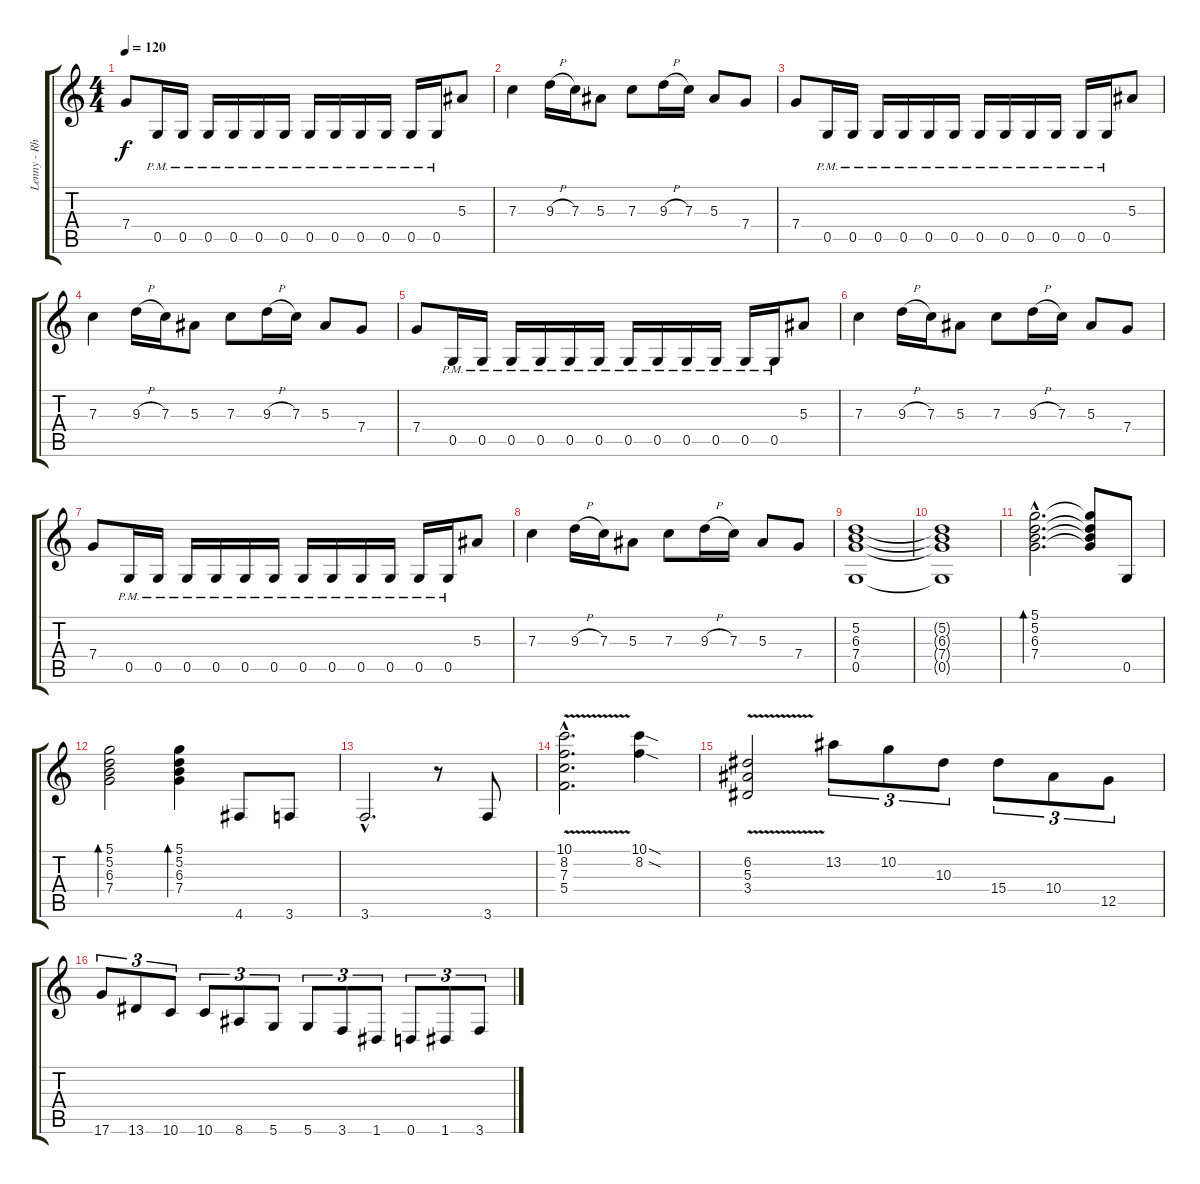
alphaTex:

\track ("Lenny - Rhytm/Lead" "Lenny - Rh") {instrument distortionguitar}
\staff {score tabs}
\tuning (D4 A3 F3 C3 G2 D2) {hide}
\ts (4 4)
\tempo 120
\clef g2
\ks c
7.4.8{dy f} 0.5{pm}.16 0.5{pm}.16 0.5{pm}.16 0.5{pm}.16 0.5{pm}.16 0.5{pm}.16 0.5{pm}.16 0.5{pm}.16 0.5{pm}.16 0.5{pm}.16 0.5{pm}.16 0.5{pm}.16 5.3.8 |
7.3.4 9.3{h}.16 7.3.16 5.3.8 7.3.8 9.3{h}.16 7.3.16 5.3.8 7.4.8 |
7.4.8 0.5{pm}.16 0.5{pm}.16 0.5{pm}.16 0.5{pm}.16 0.5{pm}.16 0.5{pm}.16 0.5{pm}.16 0.5{pm}.16 0.5{pm}.16 0.5{pm}.16 0.5{pm}.16 0.5{pm}.16 5.3.8 |
7.3.4 9.3{h}.16 7.3.16 5.3.8 7.3.8 9.3{h}.16 7.3.16 5.3.8 7.4.8 |
7.4.8 0.5{pm}.16 0.5{pm}.16 0.5{pm}.16 0.5{pm}.16 0.5{pm}.16 0.5{pm}.16 0.5{pm}.16 0.5{pm}.16 0.5{pm}.16 0.5{pm}.16 0.5{pm}.16 0.5{pm}.16 5.3.8 |
7.3.4 9.3{h}.16 7.3.16 5.3.8 7.3.8 9.3{h}.16 7.3.16 5.3.8 7.4.8 |
7.4.8 0.5{pm}.16 0.5{pm}.16 0.5{pm}.16 0.5{pm}.16 0.5{pm}.16 0.5{pm}.16 0.5{pm}.16 0.5{pm}.16 0.5{pm}.16 0.5{pm}.16 0.5{pm}.16 0.5{pm}.16 5.3.8 |
7.3.4 9.3{h}.16 7.3.16 5.3.8 7.3.8 9.3{h}.16 7.3.16 5.3.8 7.4.8 |
(5.2 6.3 7.4 0.5).1 |
(5.2{t} 6.3{t} 7.4{t} 0.5{t}).1{instrument electricguitarjazz} |
(5.1{hac} 5.2{hac} 6.3{hac} 7.4{hac}).2{d bd 480} (5.1{t} 5.2{t} 6.3{t} 7.4{t}).8 0.5.8 |
(5.1 5.2 6.3 7.4).2{bd 480} (5.1 5.2 6.3 7.4).4{bd 480} 4.6.8 3.6.8 |
3.6{hac}.2{d} r.8 3.6.8 |
(10.1{v hac} 8.2{hac} 7.3{hac} 5.4{hac}).2{d} (10.1{sod} 8.2{sod}).4 |
(6.2{v} 5.3 3.4).2 13.2.8{tu (3 2)} 10.2.8{tu (3 2)} 10.3.8{tu (3 2)} 15.4.8{tu (3 2)} 10.4.8{tu (3 2)} 12.5.8{tu (3 2)} |
17.6.8{tu (3 2)} 13.6.8{tu (3 2)} 10.6.8{tu (3 2)} 10.6.8{tu (3 2)} 8.6.8{tu (3 2)} 5.6.8{tu (3 2)} 5.6.8{tu (3 2)} 3.6.8{tu (3 2)} 1.6.8{tu (3 2)} 0.6.8{tu (3 2)} 1.6.8{tu (3 2)} 3.6.8{tu (3 2)}
